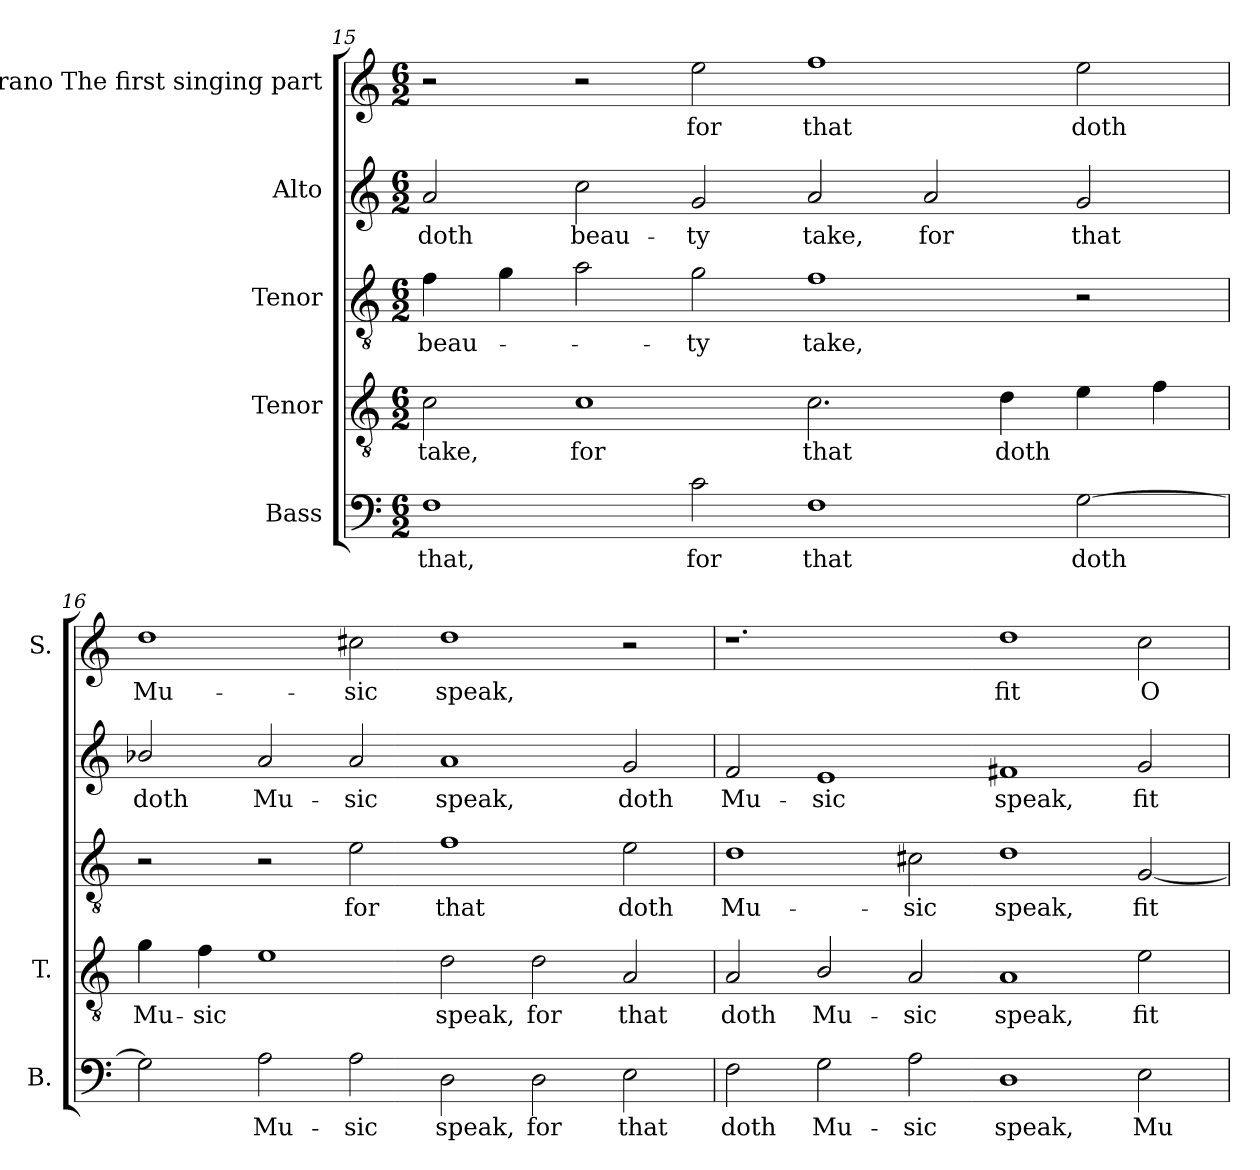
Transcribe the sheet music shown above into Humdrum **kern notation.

**kern	**text	**kern	**text	**kern	**text	**kern	**text	**kern	**text
*part5	*part5	*part4	*part4	*part3	*part3	*part2	*part2	*part1	*part1
*staff5	*staff5	*staff4	*staff4	*staff3	*staff3	*staff2	*staff2	*staff1	*staff1
*I"Bass	*	*I"Tenor	*	*I"Tenor	*	*I"Alto	*	*I"Soprano The first singing part	*
*I'B.	*	*I'T.	*	*	*	*	*	*I'S.	*
*clefF4	*	*clefGv2	*	*clefGv2	*	*clefG2	*	*clefG2	*
*	*	*ITrd7c12	*	*ITrd7c12	*	*ITrd7c12	*	*	*
*k[]	*	*k[]	*	*k[]	*	*k[]	*	*k[]	*
*C:	*	*C:	*	*C:	*	*C:	*	*C:	*
*M6/2	*	*M6/2	*	*M6/2	*	*M6/2	*	*M6/2	*
=15	=15	=15	=15	=15	=15	=15	=15	=15	=15
!	!LO:LY:b:color=#000000	!	!	!	!	!	!	!	!
!	!	!	!LO:LY:b:color=#000000	!	!	!	!	!	!
!	!	!	!	!	!LO:LY:b:color=#000000	!	!	!	!
!	!	!	!	!	!	!	!LO:LY:b:color=#000000	!	!
1Fi	that,	2Ci\	take,	4Fi\	beau-	2Ai/	doth	2r	.
.	.	.	.	4Gi\	.	.	.	.	.
!	!	!	!LO:LY:b:color=#000000	!	!	!	!	!	!
!	!	!	!	!	!	!	!LO:LY:b:color=#000000	!	!
.	.	1Ci	for	2Ai\	.	2ci\	beau-	2r	.
!	!LO:LY:b:color=#000000	!	!	!	!	!	!	!	!
!	!	!	!	!	!LO:LY:b:color=#000000	!	!	!	!
!	!	!	!	!	!	!	!LO:LY:b:color=#000000	!	!
!	!	!	!	!	!	!	!	!	!LO:LY:b:color=#000000
2ci\	for	.	.	2Gi\	-ty	2Gi/	-ty	2eei\	for
!	!LO:LY:b:color=#000000	!	!	!	!	!	!	!	!
!	!	!	!LO:LY:b:color=#000000	!	!	!	!	!	!
!	!	!	!	!	!LO:LY:b:color=#000000	!	!	!	!
!	!	!	!	!	!	!	!LO:LY:b:color=#000000	!	!
!	!	!	!	!	!	!	!	!	!LO:LY:b:color=#000000
1Fi	that	2.Ci\	that	1Fi	take,	2Ai/	take,	1ffi	that
!	!	!	!	!	!	!	!LO:LY:b:color=#000000	!	!
.	.	.	.	.	.	2Ai/	for	.	.
!	!	!	!LO:LY:b:color=#000000	!	!	!	!	!	!
.	.	4Di\	doth	.	.	.	.	.	.
!	!LO:LY:b:color=#000000	!	!	!	!	!	!	!	!
!	!	!	!	!	!	!	!LO:LY:b:color=#000000	!	!
!	!	!	!	!	!	!	!	!	!LO:LY:b:color=#000000
[2Gi\	doth	4Ei\	.	2r	.	2Gi/	that	2eei\	doth
.	.	4Fi\	.	.	.	.	.	.	.
!!LO:LB:g=z
=16	=16	=16	=16	=16	=16	=16	=16	=16	=16
!	!	!	!LO:LY:b:color=#000000	!	!	!	!	!	!
!	!	!	!	!	!	!	!LO:LY:b:color=#000000	!	!
!	!	!	!	!	!	!	!	!	!LO:LY:b:color=#000000
2Gi\]	.	4Gi\	Mu-	2r	.	2B-Xi/	doth	1ddi	Mu-
!	!	!	!LO:LY:b:color=#000000	!	!	!	!	!	!
.	.	4Fi\	-sic	.	.	.	.	.	.
!	!LO:LY:b:color=#000000	!	!	!	!	!	!	!	!
!	!	!	!	!	!	!	!LO:LY:b:color=#000000	!	!
2Ai\	Mu-	1Ei	.	2r	.	2Ai/	Mu-	.	.
!	!LO:LY:b:color=#000000	!	!	!	!	!	!	!	!
!	!	!	!	!	!LO:LY:b:color=#000000	!	!	!	!
!	!	!	!	!	!	!	!LO:LY:b:color=#000000	!	!
!	!	!	!	!	!	!	!	!	!LO:LY:b:color=#000000
2Ai\	-sic	.	.	2Ei\	for	2Ai/	-sic	2cc#Xi\	-sic
!	!LO:LY:b:color=#000000	!	!	!	!	!	!	!	!
!	!	!	!LO:LY:b:color=#000000	!	!	!	!	!	!
!	!	!	!	!	!LO:LY:b:color=#000000	!	!	!	!
!	!	!	!	!	!	!	!LO:LY:b:color=#000000	!	!
!	!	!	!	!	!	!	!	!	!LO:LY:b:color=#000000
2Di\	speak,	2Di\	speak,	1Fi	that	1Ai	speak,	1ddi	speak,
!	!LO:LY:b:color=#000000	!	!	!	!	!	!	!	!
!	!	!	!LO:LY:b:color=#000000	!	!	!	!	!	!
2Di\	for	2Di\	for	.	.	.	.	.	.
!	!LO:LY:b:color=#000000	!	!	!	!	!	!	!	!
!	!	!	!LO:LY:b:color=#000000	!	!	!	!	!	!
!	!	!	!	!	!LO:LY:b:color=#000000	!	!	!	!
!	!	!	!	!	!	!	!LO:LY:b:color=#000000	!	!
2Ei\	that	2AAi/	that	2Ei\	doth	2Gi/	doth	2r	.
=17	=17	=17	=17	=17	=17	=17	=17	=17	=17
!	!LO:LY:b:color=#000000	!	!	!	!	!	!	!	!
!	!	!	!LO:LY:b:color=#000000	!	!	!	!	!	!
!	!	!	!	!	!LO:LY:b:color=#000000	!	!	!	!
!	!	!	!	!	!	!	!LO:LY:b:color=#000000	!	!
2Fi\	doth	2AAi/	doth	1Di	Mu-	2Fi/	Mu-	1.r	.
!	!LO:LY:b:color=#000000	!	!	!	!	!	!	!	!
!	!	!	!LO:LY:b:color=#000000	!	!	!	!	!	!
!	!	!	!	!	!	!	!LO:LY:b:color=#000000	!	!
2Gi\	Mu-	2BBi/	Mu-	.	.	1Ei	-sic	.	.
!	!LO:LY:b:color=#000000	!	!	!	!	!	!	!	!
!	!	!	!LO:LY:b:color=#000000	!	!	!	!	!	!
!	!	!	!	!	!LO:LY:b:color=#000000	!	!	!	!
2Ai\	-sic	2AAi/	-sic	2C#Xi\	-sic	.	.	.	.
!	!LO:LY:b:color=#000000	!	!	!	!	!	!	!	!
!	!	!	!LO:LY:b:color=#000000	!	!	!	!	!	!
!	!	!	!	!	!LO:LY:b:color=#000000	!	!	!	!
!	!	!	!	!	!	!	!LO:LY:b:color=#000000	!	!
!	!	!	!	!	!	!	!	!	!LO:LY:b:color=#000000
1Di	speak,	1AAi	speak,	1Di	speak,	1F#Xi	speak,	1ddi	fit
!	!LO:LY:b:color=#000000	!	!	!	!	!	!	!	!
!	!	!	!LO:LY:b:color=#000000	!	!	!	!	!	!
!	!	!	!	!	!LO:LY:b:color=#000000	!	!	!	!
!	!	!	!	!	!	!	!LO:LY:b:color=#000000	!	!
!	!	!	!	!	!	!	!	!	!LO:LY:b:color=#000000
2Ei\	Mu-	2Ei\	fit	[2GGi/	fit	2Gi/	fit	2cci\	O-
=	=	=	=	=	=	=	=	=	=
*-	*-	*-	*-	*-	*-	*-	*-	*-	*-
